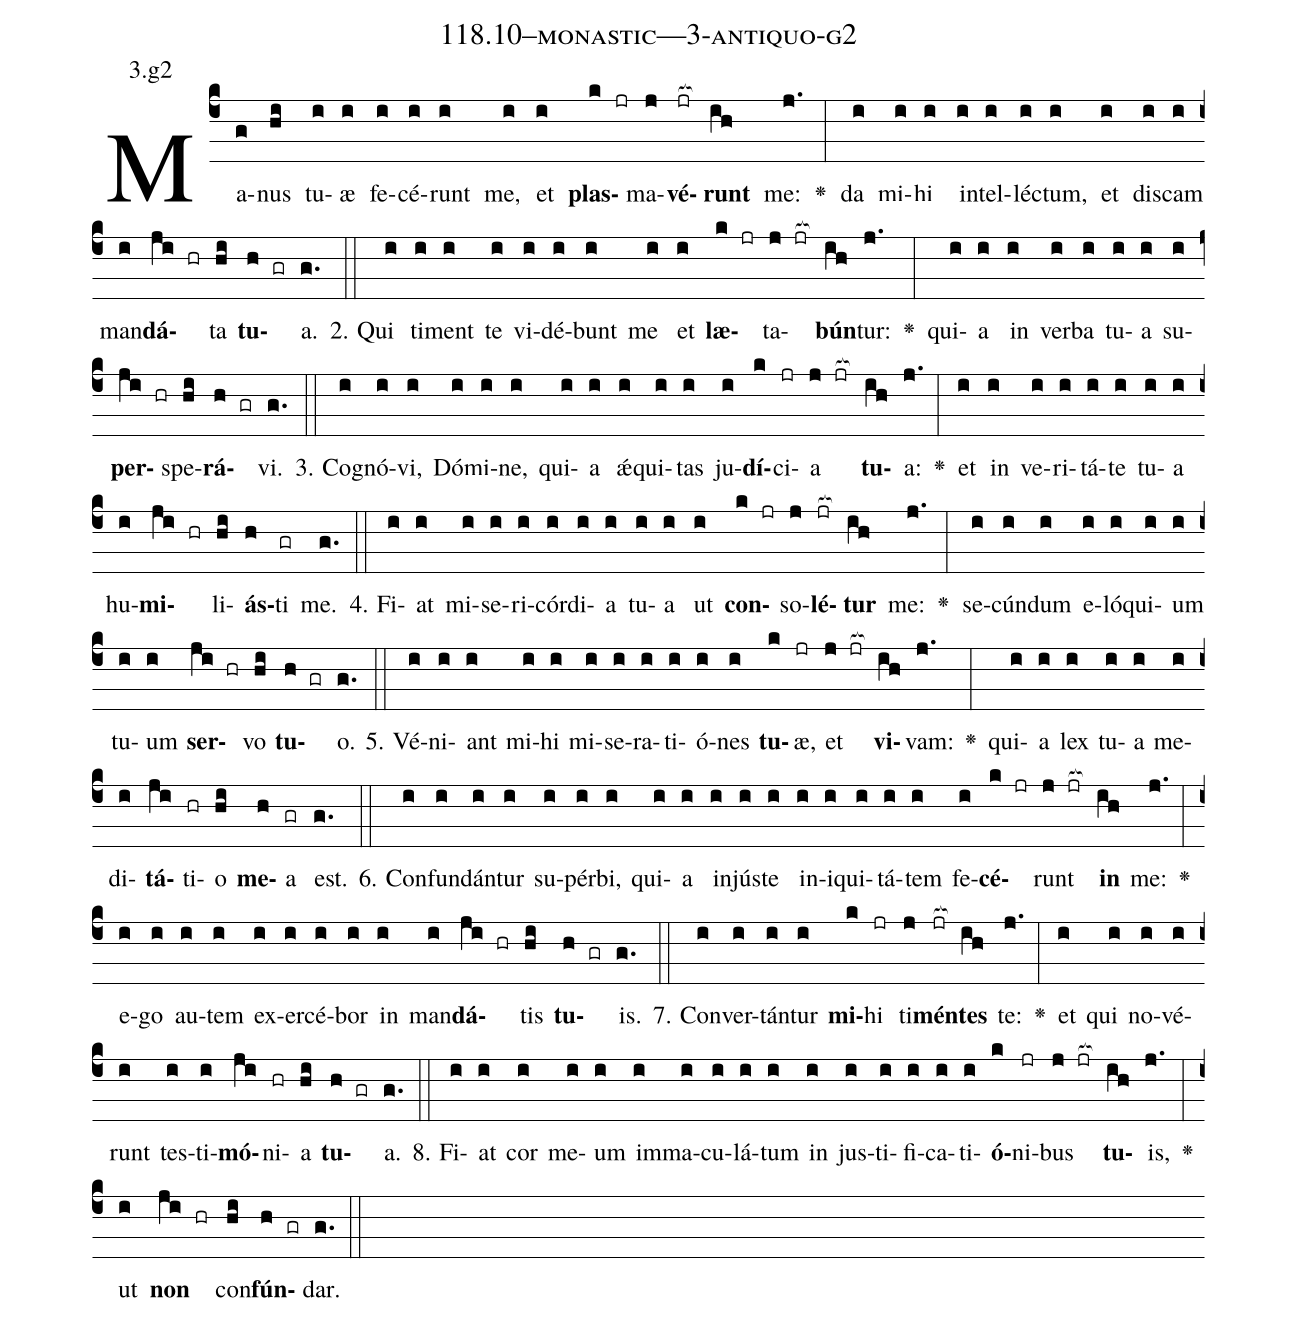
name: 118.10--monastic---3-antiquo-g2;
annotation: 3.g2;
%%
(c4)Ma(g)nus(hi) tu(i)æ(i) fe(i)cé(i)runt(i) me,(i) et(i) <b>plas</b>(k jr)ma(j)<b>vé</b>(jr[ocb:1{])<b>runt</b>(ih[ocb:0}]) me:(j.) <v>\greheightstar</v>(:) da(i) mi(i)hi(i) in(i)tel(i)léc(i)tum,(i) et(i) dis(i)cam(i) man(i)<b>dá</b>(ji hr)ta(hi) <b>tu</b>(h gr)a.(g.) (::)
2. Qui(i) ti(i)ment(i) te(i) vi(i)dé(i)bunt(i) me(i) et(i) <b>læ</b>(k jr)ta(j jr[ocb:1{])<b>bún</b>(ih[ocb:0}])tur:(j.) <v>\greheightstar</v>(:) qui(i)a(i) in(i) ver(i)ba(i) tu(i)a(i) su(i)<b>per</b>(ji hr)spe(hi)<b>rá</b>(h gr)vi.(g.) (::)
3. Co(i)gnó(i)vi,(i) Dó(i)mi(i)ne,(i) qui(i)a(i) ǽ(i)qui(i)tas(i) ju(i)<b>dí</b>(k)ci(jr)a(j jr[ocb:1{]) <b>tu</b>(ih[ocb:0}])a:(j.) <v>\greheightstar</v>(:) et(i) in(i) ve(i)ri(i)tá(i)te(i) tu(i)a(i) hu(i)<b>mi</b>(ji hr)li(hi)<b>ás</b>(h)ti(gr) me.(g.) (::)
4. Fi(i)at(i) mi(i)se(i)ri(i)cór(i)di(i)a(i) tu(i)a(i) ut(i) <b>con</b>(k jr)so(j)<b>lé</b>(jr[ocb:1{])<b>tur</b>(ih[ocb:0}]) me:(j.) <v>\greheightstar</v>(:) se(i)cún(i)dum(i) e(i)ló(i)qui(i)um(i) tu(i)um(i) <b>ser</b>(ji hr)vo(hi) <b>tu</b>(h gr)o.(g.) (::)
5. Vé(i)ni(i)ant(i) mi(i)hi(i) mi(i)se(i)ra(i)ti(i)ó(i)nes(i) <b>tu</b>(k)æ,(jr) et(j jr[ocb:1{]) <b>vi</b>(ih[ocb:0}])vam:(j.) <v>\greheightstar</v>(:) qui(i)a(i) lex(i) tu(i)a(i) me(i)di(i)<b>tá</b>(ji)ti(hr)o(hi) <b>me</b>(h)a(gr) est.(g.) (::)
6. Con(i)fun(i)dán(i)tur(i) su(i)pér(i)bi,(i) qui(i)a(i) in(i)jús(i)te(i) in(i)i(i)qui(i)tá(i)tem(i) fe(i)<b>cé</b>(k jr)runt(j jr[ocb:1{]) <b>in</b>(ih[ocb:0}]) me:(j.) <v>\greheightstar</v>(:) e(i)go(i) au(i)tem(i) ex(i)er(i)cé(i)bor(i) in(i) man(i)<b>dá</b>(ji hr)tis(hi) <b>tu</b>(h gr)is.(g.) (::)
7. Con(i)ver(i)tán(i)tur(i) <b>mi</b>(k)hi(jr) ti(j)<b>mén</b>(jr[ocb:1{])<b>tes</b>(ih[ocb:0}]) te:(j.) <v>\greheightstar</v>(:) et(i) qui(i) no(i)vé(i)runt(i) tes(i)ti(i)<b>mó</b>(ji)ni(hr)a(hi) <b>tu</b>(h gr)a.(g.) (::)
8. Fi(i)at(i) cor(i) me(i)um(i) im(i)ma(i)cu(i)lá(i)tum(i) in(i) jus(i)ti(i)fi(i)ca(i)ti(i)<b>ó</b>(k)ni(jr)bus(j jr[ocb:1{]) <b>tu</b>(ih[ocb:0}])is,(j.) <v>\greheightstar</v>(:) ut(i) <b>non</b>(ji hr) con(hi)<b>fún</b>(h gr)dar.(g.) (::)
